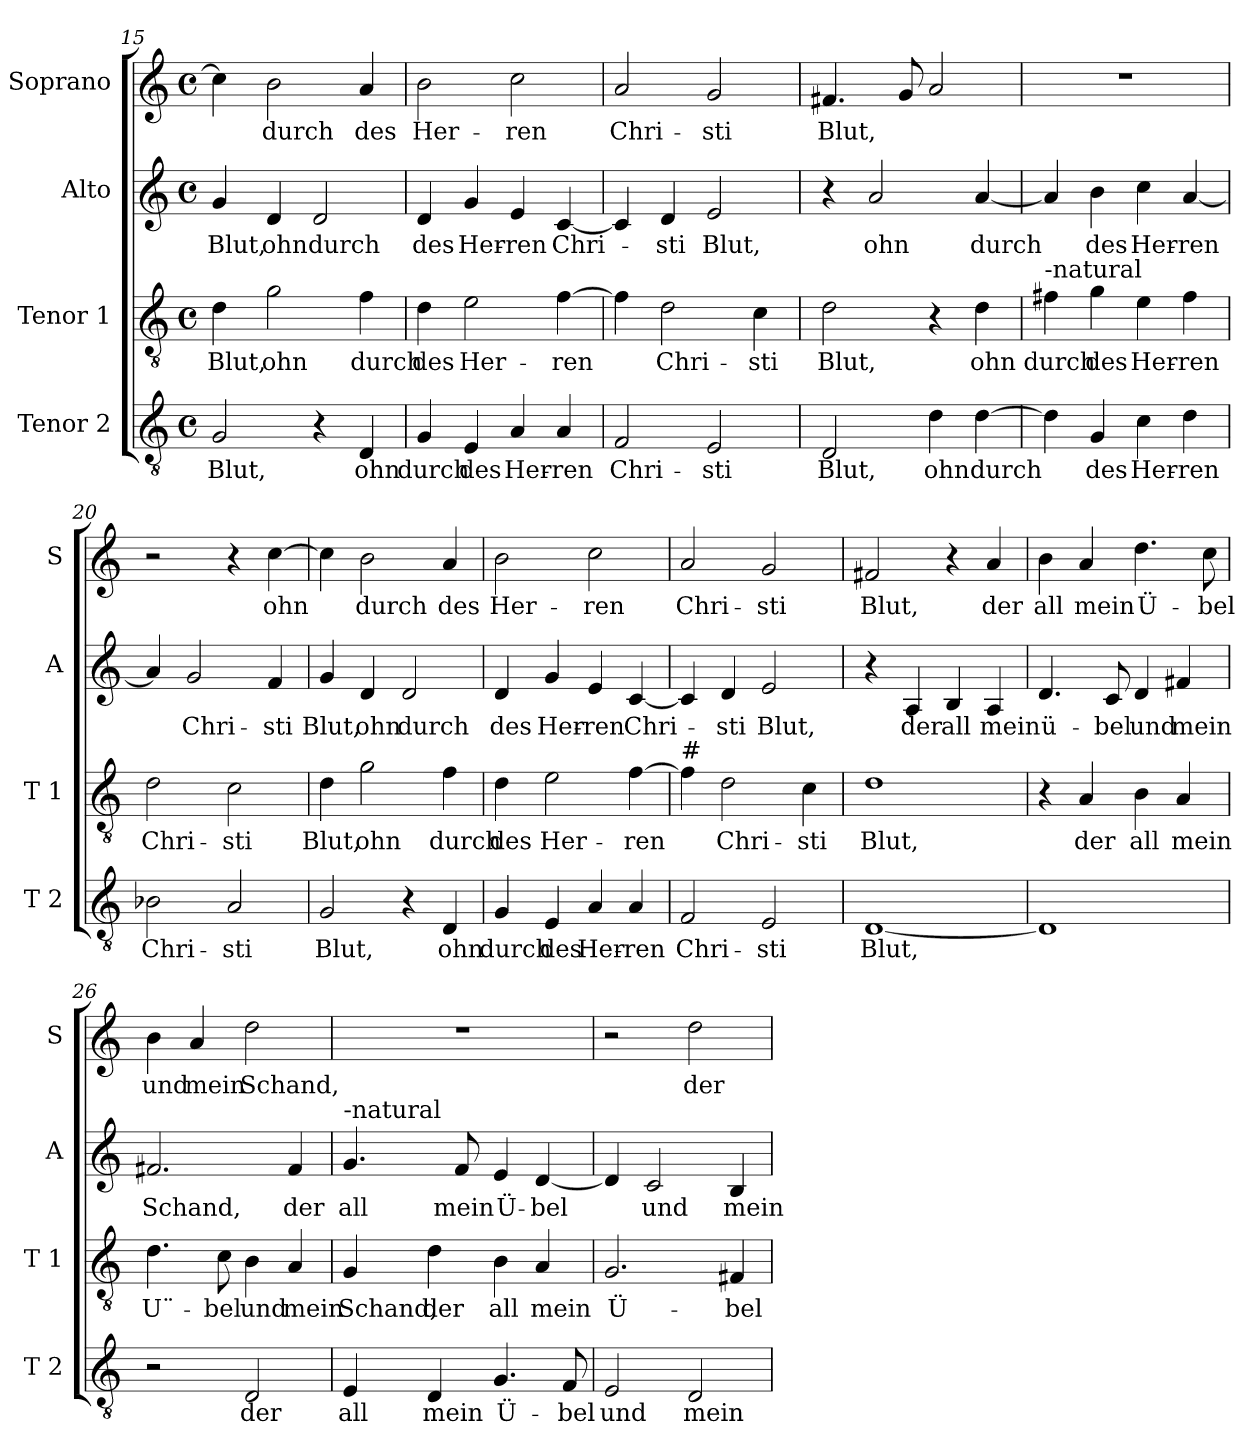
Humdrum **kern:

**kern	**text	**kern	**text	**kern	**text	**kern	**text
*part4	*part4	*part3	*part3	*part2	*part2	*part1	*part1
*staff4	*staff4	*staff3	*staff3	*staff2	*staff2	*staff1	*staff1
*I"Tenor 2	*	*I"Tenor 1	*	*I"Alto	*	*I"Soprano	*
*I'T 2	*	*I'T 1	*	*I'A	*	*I'S	*
*clefGv2	*	*clefGv2	*	*clefG2	*	*clefG2	*
*k[]	*	*k[]	*	*k[]	*	*k[]	*
*C:	*	*C:	*	*C:	*	*C:	*
*M4/4	*	*M4/4	*	*M4/4	*	*M4/4	*
*met(c)	*	*met(c)	*	*met(c)	*	*met(c)	*
=15	=15	=15	=15	=15	=15	=15	=15
!	!LO:LY:b	!	!LO:LY:b	!	!LO:LY:b	!	!
2G/	Blut,	4d\	Blut,	4g/	Blut,	4cc\]	.
!	!	!	!LO:LY:b	!	!LO:LY:b	!	!LO:LY:b
.	.	2g\	ohn	4d/	ohn	2b\	durch
!	!	!	!	!	!LO:LY:b	!	!
4r	.	.	.	2d/	durch	.	.
!	!LO:LY:b	!	!LO:LY:b	!	!	!	!LO:LY:b
4D/	ohn	4f\	durch	.	.	4a/	des
=16	=16	=16	=16	=16	=16	=16	=16
!	!LO:LY:b	!	!LO:LY:b	!	!LO:LY:b	!	!LO:LY:b
4G/	durch	4d\	des	4d/	des	2b\	Her-
!	!LO:LY:b	!	!LO:LY:b	!	!LO:LY:b	!	!
4E/	des	2e\	Her-	4g/	Her-	.	.
!	!LO:LY:b	!	!	!	!LO:LY:b	!	!LO:LY:b
4A/	Her-	.	.	4e/	-ren	2cc\	-ren
!	!LO:LY:b	!	!LO:LY:b	!	!LO:LY:b	!	!
4A/	-ren	[4f\	-ren	[4c/	Chri-	.	.
=17	=17	=17	=17	=17	=17	=17	=17
!	!LO:LY:b	!	!	!	!	!	!LO:LY:b
2F/	Chri-	4f\]	.	4c/]	.	2a/	Chri-
!	!	!	!LO:LY:b	!	!LO:LY:b	!	!
.	.	2d\	Chri-	4d/	-sti	.	.
!	!LO:LY:b	!	!	!	!LO:LY:b	!	!LO:LY:b
2E/	-sti	.	.	2e/	Blut,	2g/	-sti
!	!	!	!LO:LY:b	!	!	!	!
.	.	4c\	-sti	.	.	.	.
!!LO:PB:g=z
=18	=18	=18	=18	=18	=18	=18	=18
!	!LO:LY:b	!	!LO:LY:b	!	!	!	!LO:LY:b
2D/	Blut,	2d\	Blut,	4r	.	4.f#X/	Blut,
!	!	!	!	!	!LO:LY:b	!	!
.	.	.	.	2a/	ohn	.	.
.	.	.	.	.	.	8g/	.
!	!LO:LY:b	!	!	!	!	!	!
4d\	ohn	4r	.	.	.	2a/	.
!	!LO:LY:b	!	!LO:LY:b	!	!LO:LY:b	!	!
[4d\	durch	4d\	ohn	[4a/	durch	.	.
=19	=19	=19	=19	=19	=19	=19	=19
!	!	!LO:TX:a:t=-natural	!	!	!	!	!
!	!	!	!LO:LY:b	!	!	!	!
4d\]	.	4f#X\	durch	4a/]	.	1r	.
!	!LO:LY:b	!	!LO:LY:b	!	!LO:LY:b	!	!
4G/	des	4g\	des	4b\	des	.	.
!	!LO:LY:b	!	!LO:LY:b	!	!LO:LY:b	!	!
4c\	Her-	4e\	Her-	4cc\	Her-	.	.
!	!LO:LY:b	!	!LO:LY:b	!	!LO:LY:b	!	!
4d\	-ren	4f#\	-ren	[4a/	-ren	.	.
=20	=20	=20	=20	=20	=20	=20	=20
!	!LO:LY:b	!	!LO:LY:b	!	!	!	!
2B-X\	Chri-	2d\	Chri-	4a/]	.	2r	.
!	!	!	!	!	!LO:LY:b	!	!
.	.	.	.	2g/	Chri-	.	.
!	!LO:LY:b	!	!LO:LY:b	!	!	!	!
2A/	-sti	2c\	-sti	.	.	4r	.
!	!	!	!	!	!LO:LY:b	!	!LO:LY:b
.	.	.	.	4f/	-sti	[4cc\	ohn
=21	=21	=21	=21	=21	=21	=21	=21
!	!LO:LY:b	!	!LO:LY:b	!	!LO:LY:b	!	!
2G/	Blut,	4d\	Blut,	4g/	Blut,	4cc\]	.
!	!	!	!LO:LY:b	!	!LO:LY:b	!	!LO:LY:b
.	.	2g\	ohn	4d/	ohn	2b\	durch
!	!	!	!	!	!LO:LY:b	!	!
4r	.	.	.	2d/	durch	.	.
!	!LO:LY:b	!	!LO:LY:b	!	!	!	!LO:LY:b
4D/	ohn	4f\	durch	.	.	4a/	des
=22	=22	=22	=22	=22	=22	=22	=22
!	!LO:LY:b	!	!LO:LY:b	!	!LO:LY:b	!	!LO:LY:b
4G/	durch	4d\	des	4d/	des	2b\	Her-
!	!LO:LY:b	!	!LO:LY:b	!	!LO:LY:b	!	!
4E/	des	2e\	Her-	4g/	Her-	.	.
!	!LO:LY:b	!	!	!	!LO:LY:b	!	!LO:LY:b
4A/	Her-	.	.	4e/	-ren	2cc\	-ren
!	!LO:LY:b	!	!LO:LY:b	!	!LO:LY:b	!	!
4A/	-ren	[4f\	-ren	[4c/	Chri-	.	.
=23	=23	=23	=23	=23	=23	=23	=23
!	!	!LO:TX:a:t=#	!	!	!	!	!
!	!LO:LY:b	!	!	!	!	!	!LO:LY:b
2F/	Chri-	4f\]	.	4c/]	.	2a/	Chri-
!	!	!	!LO:LY:b	!	!LO:LY:b	!	!
.	.	2d\	Chri-	4d/	-sti	.	.
!	!LO:LY:b	!	!	!	!LO:LY:b	!	!LO:LY:b
2E/	-sti	.	.	2e/	Blut,	2g/	-sti
!	!	!	!LO:LY:b	!	!	!	!
.	.	4c\	-sti	.	.	.	.
!!LO:LB:g=z
=24	=24	=24	=24	=24	=24	=24	=24
!	!LO:LY:b	!	!LO:LY:b	!	!	!	!LO:LY:b
[1D	Blut,	1d	Blut,	4r	.	2f#X/	Blut,
!	!	!	!	!	!LO:LY:b	!	!
.	.	.	.	4A/	der	.	.
!	!	!	!	!	!LO:LY:b	!	!
.	.	.	.	4B/	all	4r	.
!	!	!	!	!	!LO:LY:b	!	!LO:LY:b
.	.	.	.	4A/	mein	4a/	der
=25	=25	=25	=25	=25	=25	=25	=25
!	!	!	!	!	!LO:LY:b	!	!LO:LY:b
1D]	.	4r	.	4.d/	ü-	4b\	all
!	!	!	!LO:LY:b	!	!	!	!LO:LY:b
.	.	4A/	der	.	.	4a/	mein
!	!	!	!	!	!LO:LY:b	!	!
.	.	.	.	8c/	-bel	.	.
!	!	!	!LO:LY:b	!	!LO:LY:b	!	!LO:LY:b
.	.	4B\	all	4d/	und	4.dd\	Ü-
!	!	!	!LO:LY:b	!	!LO:LY:b	!	!
.	.	4A/	mein	4f#X/	mein	.	.
!	!	!	!	!	!	!	!LO:LY:b
.	.	.	.	.	.	8cc\	-bel
=26	=26	=26	=26	=26	=26	=26	=26
!	!	!	!LO:LY:b	!	!LO:LY:b	!	!LO:LY:b
2r	.	4.d\	U¨-	2.f#X/	Schand,	4b\	und
!	!	!	!	!	!	!	!LO:LY:b
.	.	.	.	.	.	4a/	mein
!	!	!	!LO:LY:b	!	!	!	!
.	.	8c\	-bel	.	.	.	.
!	!LO:LY:b	!	!LO:LY:b	!	!	!	!LO:LY:b
2D/	der	4B\	und	.	.	2dd\	Schand,
!	!	!	!LO:LY:b	!	!LO:LY:b	!	!
.	.	4A/	mein	4f#/	der	.	.
=27	=27	=27	=27	=27	=27	=27	=27
!	!	!	!	!LO:TX:a:t=-natural	!	!	!
!	!LO:LY:b	!	!LO:LY:b	!	!LO:LY:b	!	!
4E/	all	4G/	Schand,	4.g/	all	1r	.
!	!LO:LY:b	!	!LO:LY:b	!	!	!	!
4D/	mein	4d\	der	.	.	.	.
!	!	!	!	!	!LO:LY:b	!	!
.	.	.	.	8f/	mein	.	.
!	!LO:LY:b	!	!LO:LY:b	!	!LO:LY:b	!	!
4.G/	Ü-	4B\	all	4e/	Ü-	.	.
!	!	!	!LO:LY:b	!	!LO:LY:b	!	!
.	.	4A/	mein	[4d/	-bel	.	.
!	!LO:LY:b	!	!	!	!	!	!
8F/	-bel	.	.	.	.	.	.
=28	=28	=28	=28	=28	=28	=28	=28
!	!LO:LY:b	!	!LO:LY:b	!	!	!	!
2E/	und	2.G/	Ü-	4d/]	.	2r	.
!	!	!	!	!	!LO:LY:b	!	!
.	.	.	.	2c/	und	.	.
!	!LO:LY:b	!	!	!	!	!	!LO:LY:b
2D/	mein	.	.	.	.	2dd\	der
!	!	!	!LO:LY:b	!	!LO:LY:b	!	!
.	.	4F#X/	-bel	4B/	mein	.	.
=	=	=	=	=	=	=	=
*-	*-	*-	*-	*-	*-	*-	*-
